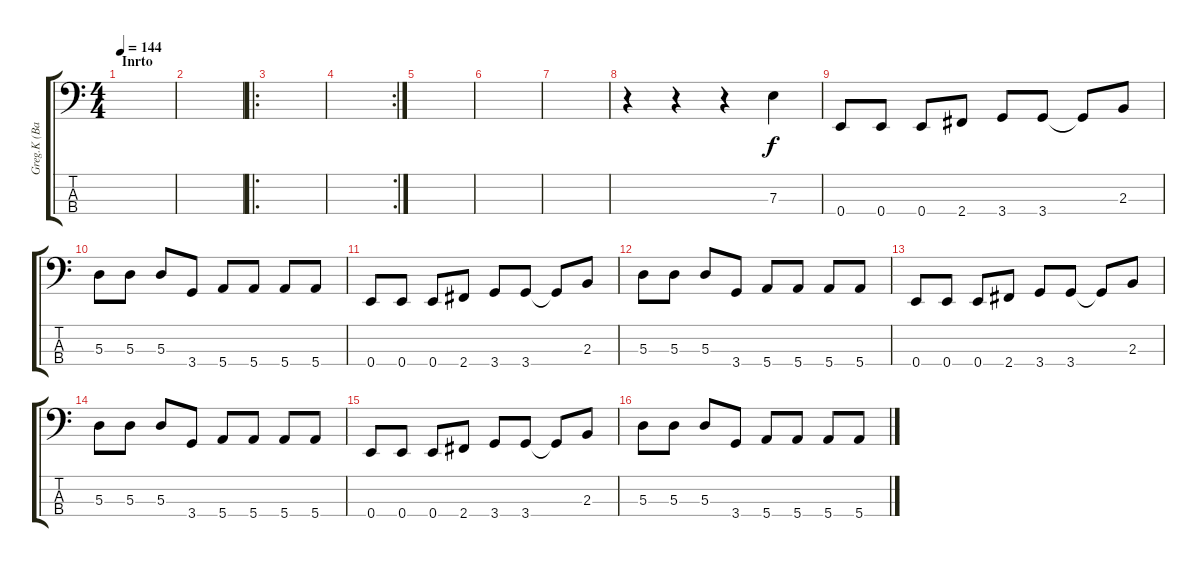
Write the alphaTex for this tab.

\track ("Greg.K (Bass)" "Greg.K (Ba") {instrument electricbassfinger}
\staff {score tabs}
\tuning (G2 D2 A1 E1) {hide}
\ts (4 4)
\section ("" "Inrto")
\tempo 144
\clef f4
\ks c
|
|
\ro
|
\rc 2
|
|
|
|
r.4 r.4 r.4 7.3.4 |
0.4.8 0.4.8 0.4.8 2.4.8 3.4.8 3.4.8 3.4{t}.8 2.3.8 |
5.3.8 5.3.8 5.3.8 3.4.8 5.4.8 5.4.8 5.4.8 5.4.8 |
0.4.8 0.4.8 0.4.8 2.4.8 3.4.8 3.4.8 3.4{t}.8 2.3.8 |
5.3.8 5.3.8 5.3.8 3.4.8 5.4.8 5.4.8 5.4.8 5.4.8 |
0.4.8 0.4.8 0.4.8 2.4.8 3.4.8 3.4.8 3.4{t}.8 2.3.8 |
5.3.8 5.3.8 5.3.8 3.4.8 5.4.8 5.4.8 5.4.8 5.4.8 |
0.4.8 0.4.8 0.4.8 2.4.8 3.4.8 3.4.8 3.4{t}.8 2.3.8 |
5.3.8 5.3.8 5.3.8 3.4.8 5.4.8 5.4.8 5.4.8 5.4.8
